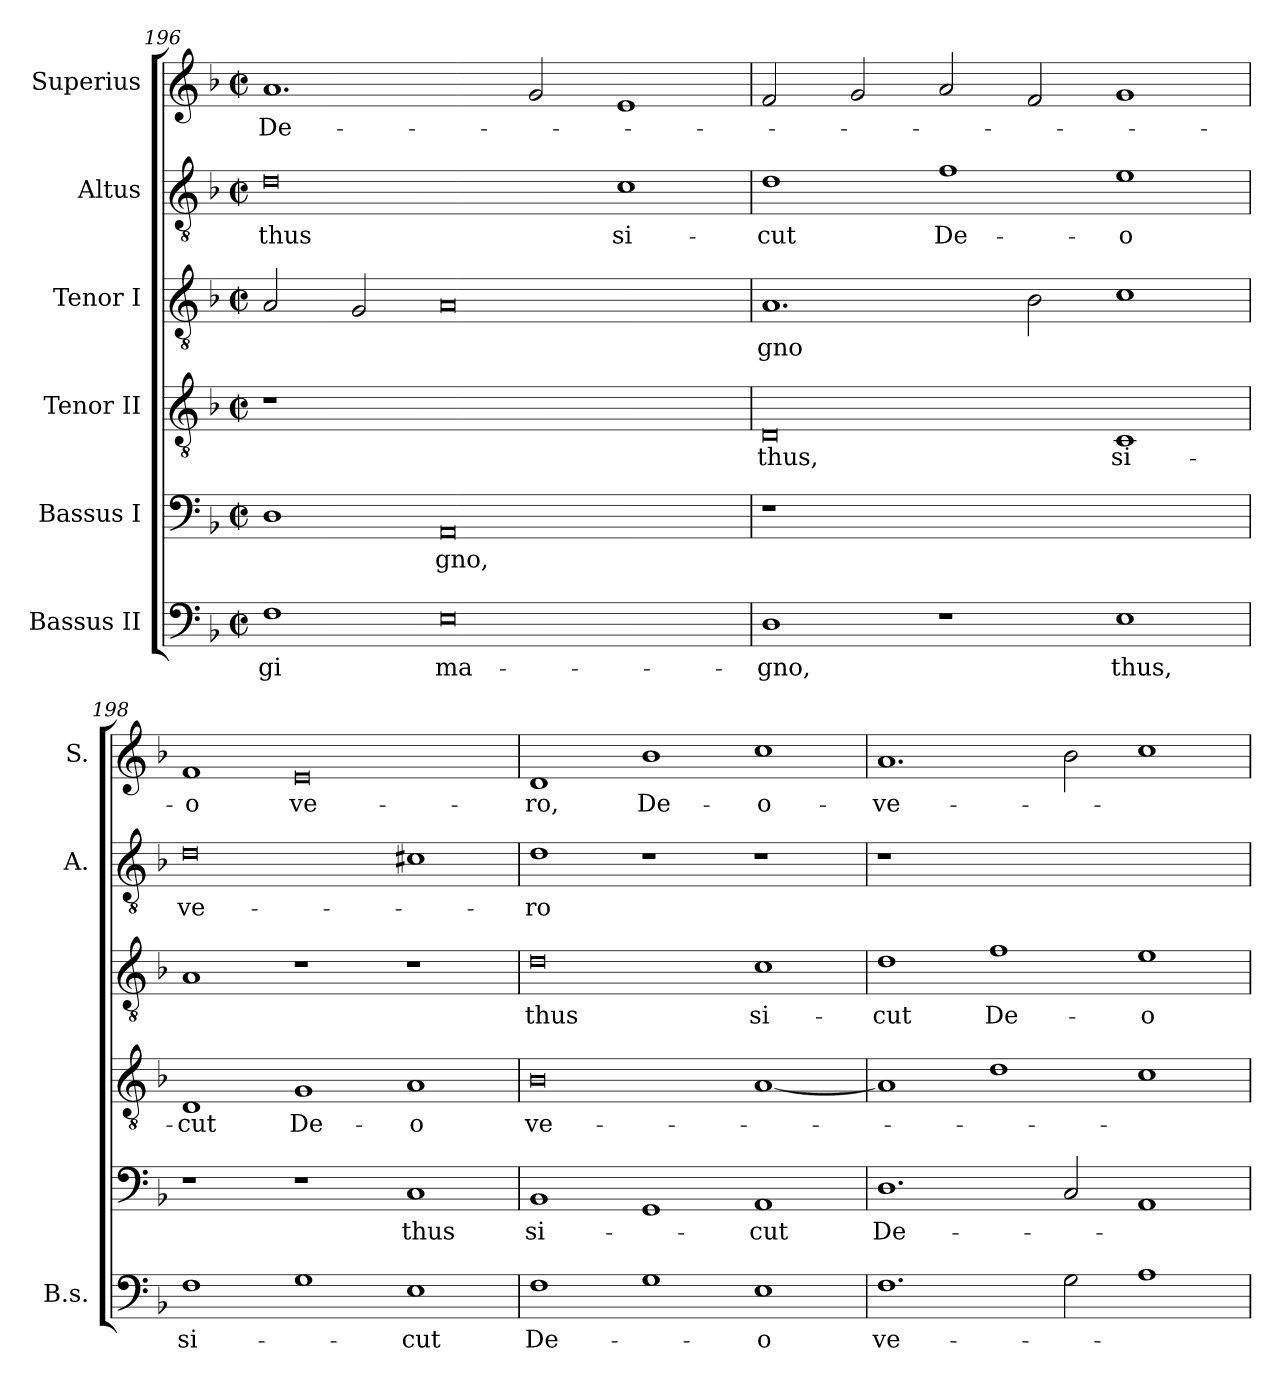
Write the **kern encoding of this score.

**kern	**text	**kern	**text	**kern	**text	**kern	**text	**kern	**text	**kern	**text
*part6	*part6	*part5	*part5	*part4	*part4	*part3	*part3	*part2	*part2	*part1	*part1
*staff6	*staff6	*staff5	*staff5	*staff4	*staff4	*staff3	*staff3	*staff2	*staff2	*staff1	*staff1
*I"Bassus II	*	*I"Bassus I	*	*I"Tenor II	*	*I"Tenor I	*	*I"Altus	*	*I"Superius	*
*I'B.s.	*	*	*	*	*	*	*	*I'A.	*	*I'S.	*
*clefF4	*	*clefF4	*	*clefGv2	*	*clefGv2	*	*clefGv2	*	*clefG2	*
*	*	*	*	*ITrd7c12	*	*ITrd7c12	*	*ITrd7c12	*	*	*
*k[b-]	*	*k[b-]	*	*k[b-]	*	*k[b-]	*	*k[b-]	*	*k[b-]	*
*F:	*	*F:	*	*F:	*	*F:	*	*F:	*	*F:	*
*M2/2	*	*M2/2	*	*M2/2	*	*M2/2	*	*M2/2	*	*M2/2	*
*met(c|)	*	*met(c|)	*	*met(c|)	*	*met(c|)	*	*met(c|)	*	*met(c|)	*
=196	=196	=196	=196	=196	=196	=196	=196	=196	=196	=196	=196
!	!LO:LY:b:color=#000000	!	!	!LO:N:vis=1	!	!	!	!	!	!	!
!	!	!	!	!	!	!	!	!	!LO:LY:b:color=#000000	!	!
!	!	!	!	!	!	!	!	!	!	!	!LO:LY:b:color=#000000
1Fi	-gi	1Di	.	1r	.	2AAi/	.	0Di	thus	1.ai	De-
.	.	.	.	.	.	2GGi/	.	.	.	.	.
!	!LO:LY:b:color=#000000	!	!	!	!	!	!	!	!	!	!
!	!	!	!LO:LY:b:color=#000000	!	!	!	!	!	!	!	!
0Ei	ma-	0AAi	-gno,	0ryy	.	0AAi	.	.	.	.	.
.	.	.	.	.	.	.	.	.	.	2gi/	.
!	!	!	!	!	!	!	!	!	!LO:LY:b:color=#000000	!	!
.	.	.	.	.	.	.	.	1Ci	si-	1ei	.
!!LO:LB:g=z
=197	=197	=197	=197	=197	=197	=197	=197	=197	=197	=197	=197
!	!LO:LY:b:color=#000000	!LO:N:vis=1	!	!	!	!	!	!	!	!	!
!	!	!	!	!	!LO:LY:b:color=#000000	!	!	!	!	!	!
!	!	!	!	!	!	!	!LO:LY:b:color=#000000	!	!	!	!
!	!	!	!	!	!	!	!	!	!LO:LY:b:color=#000000	!	!
1Di	-gno,	1r	.	0DDi	thus,	1.AAi	-gno	1Di	-cut	2fi/	.
.	.	.	.	.	.	.	.	.	.	2gi/	.
!	!	!	!	!	!	!	!	!	!LO:LY:b:color=#000000	!	!
1r	.	0ryy	.	.	.	.	.	1Fi	De-	2ai/	.
.	.	.	.	.	.	2BB-i\	.	.	.	2fi/	.
!	!LO:LY:b:color=#000000	!	!	!	!	!	!	!	!	!	!
!	!	!	!	!	!LO:LY:b:color=#000000	!	!	!	!	!	!
!	!	!	!	!	!	!	!	!	!LO:LY:b:color=#000000	!	!
1Ei	thus,	.	.	1CCi	si-	1Ci	.	1Ei	-o	1gi	.
=198	=198	=198	=198	=198	=198	=198	=198	=198	=198	=198	=198
!	!LO:LY:b:color=#000000	!	!	!	!	!	!	!	!	!	!
!	!	!	!	!	!LO:LY:b:color=#000000	!	!	!	!	!	!
!	!	!	!	!	!	!	!	!	!LO:LY:b:color=#000000	!	!
!	!	!	!	!	!	!	!	!	!	!	!LO:LY:b:color=#000000
1Fi	si-	1r	.	1DDi	-cut	1AAi	.	0Di	ve-	1fi	-o
!	!	!	!	!	!LO:LY:b:color=#000000	!	!	!	!	!	!
!	!	!	!	!	!	!	!	!	!	!	!LO:LY:b:color=#000000
1Gi	.	1r	.	1GGi	De-	1r	.	.	.	0ei	ve-
!	!LO:LY:b:color=#000000	!	!	!	!	!	!	!	!	!	!
!	!	!	!LO:LY:b:color=#000000	!	!	!	!	!	!	!	!
!	!	!	!	!	!LO:LY:b:color=#000000	!	!	!	!	!	!
1Ei	-cut	1Ci	thus	1AAi	-o	1r	.	1C#Xi	.	.	.
=199	=199	=199	=199	=199	=199	=199	=199	=199	=199	=199	=199
!	!LO:LY:b:color=#000000	!	!	!	!	!	!	!	!	!	!
!	!	!	!LO:LY:b:color=#000000	!	!	!	!	!	!	!	!
!	!	!	!	!	!LO:LY:b:color=#000000	!	!	!	!	!	!
!	!	!	!	!	!	!	!LO:LY:b:color=#000000	!	!	!	!
!	!	!	!	!	!	!	!	!	!LO:LY:b:color=#000000	!	!
!	!	!	!	!	!	!	!	!	!	!	!LO:LY:b:color=#000000
1Fi	De-	1BB-i	si-	0BB-i	ve-	0Di	thus	1Di	-ro	1di	-ro,
!	!	!	!	!	!	!	!	!	!	!	!LO:LY:b:color=#000000
1Gi	.	1GGi	.	.	.	.	.	1r	.	1b-i	De-
!	!LO:LY:b:color=#000000	!	!	!	!	!	!	!	!	!	!
!	!	!	!LO:LY:b:color=#000000	!	!	!	!	!	!	!	!
!	!	!	!	!	!	!	!LO:LY:b:color=#000000	!	!	!	!
!	!	!	!	!	!	!	!	!	!	!	!LO:LY:b:color=#000000
1Ei	-o	1AAi	-cut	[<1AAi	.	1Ci	si-	1r	.	1cci	-o-
=200	=200	=200	=200	=200	=200	=200	=200	=200	=200	=200	=200
!	!LO:LY:b:color=#000000	!	!	!	!	!	!	!	!	!	!
!	!	!	!LO:LY:b:color=#000000	!	!	!	!	!	!	!	!
!	!	!	!	!	!	!	!LO:LY:b:color=#000000	!LO:N:vis=1	!	!	!
!	!	!	!	!	!	!	!	!	!	!	!LO:LY:b:color=#000000
1.Fi	ve-	1.Di	De-	1AAi]	.	1Di	-cut	1r	.	1.ai	-ve-
!	!	!	!	!	!	!	!LO:LY:b:color=#000000	!	!	!	!
.	.	.	.	1Di	.	1Fi	De-	0ryy	.	.	.
2Gi\	.	2Ci/	.	.	.	.	.	.	.	2b-i\	.
!	!	!	!	!	!	!	!LO:LY:b:color=#000000	!	!	!	!
1Ai	.	1AAi	.	1Ci	.	1Ei	-o	.	.	1cci	.
=	=	=	=	=	=	=	=	=	=	=	=
*-	*-	*-	*-	*-	*-	*-	*-	*-	*-	*-	*-
